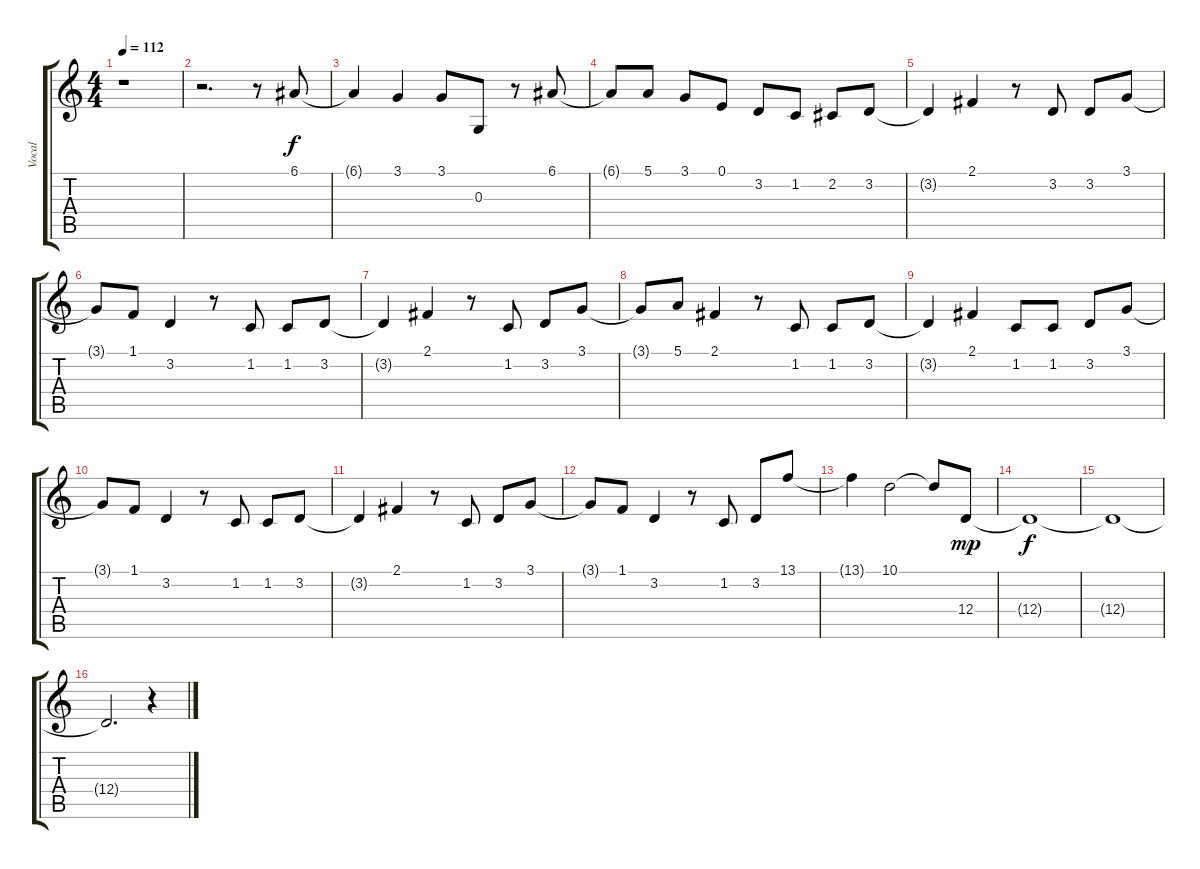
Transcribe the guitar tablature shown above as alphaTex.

\track ("Vocal" "Vocal") {instrument lead2sawtooth}
\staff {score tabs}
\tuning (E4 B3 G3 D3 A2 E2) {hide}
\ts (4 4)
\tempo 112
\clef g2
\ks c
r.1{dy pp} |
r.2{d} r.8 6.1.8{dy f} |
6.1{t}.4 3.1.4 3.1.8 0.3.8 r.8 6.1.8 |
6.1{t}.8 5.1.8 3.1.8 0.1.8 3.2.8 1.2.8 2.2.8 3.2.8 |
3.2{t}.4 2.1.4 r.8 3.2.8 3.2.8 3.1.8 |
3.1{t}.8 1.1.8 3.2.4 r.8 1.2.8 1.2.8 3.2.8 |
3.2{t}.4 2.1.4 r.8 1.2.8 3.2.8 3.1.8 |
3.1{t}.8 5.1.8 2.1.4 r.8 1.2.8 1.2.8 3.2.8 |
3.2{t}.4 2.1.4 1.2.8 1.2.8 3.2.8 3.1.8 |
3.1{t}.8 1.1.8 3.2.4 r.8 1.2.8 1.2.8 3.2.8 |
3.2{t}.4 2.1.4 r.8 1.2.8 3.2.8 3.1.8 |
3.1{t}.8 1.1.8 3.2.4 r.8 1.2.8 3.2.8 13.1.8 |
13.1{t}.4 10.1.2 10.1{t}.8 12.4.8{dy mp} |
12.4{t}.1{dy f} |
12.4{t}.1 |
12.4{t}.2{d} r.4
